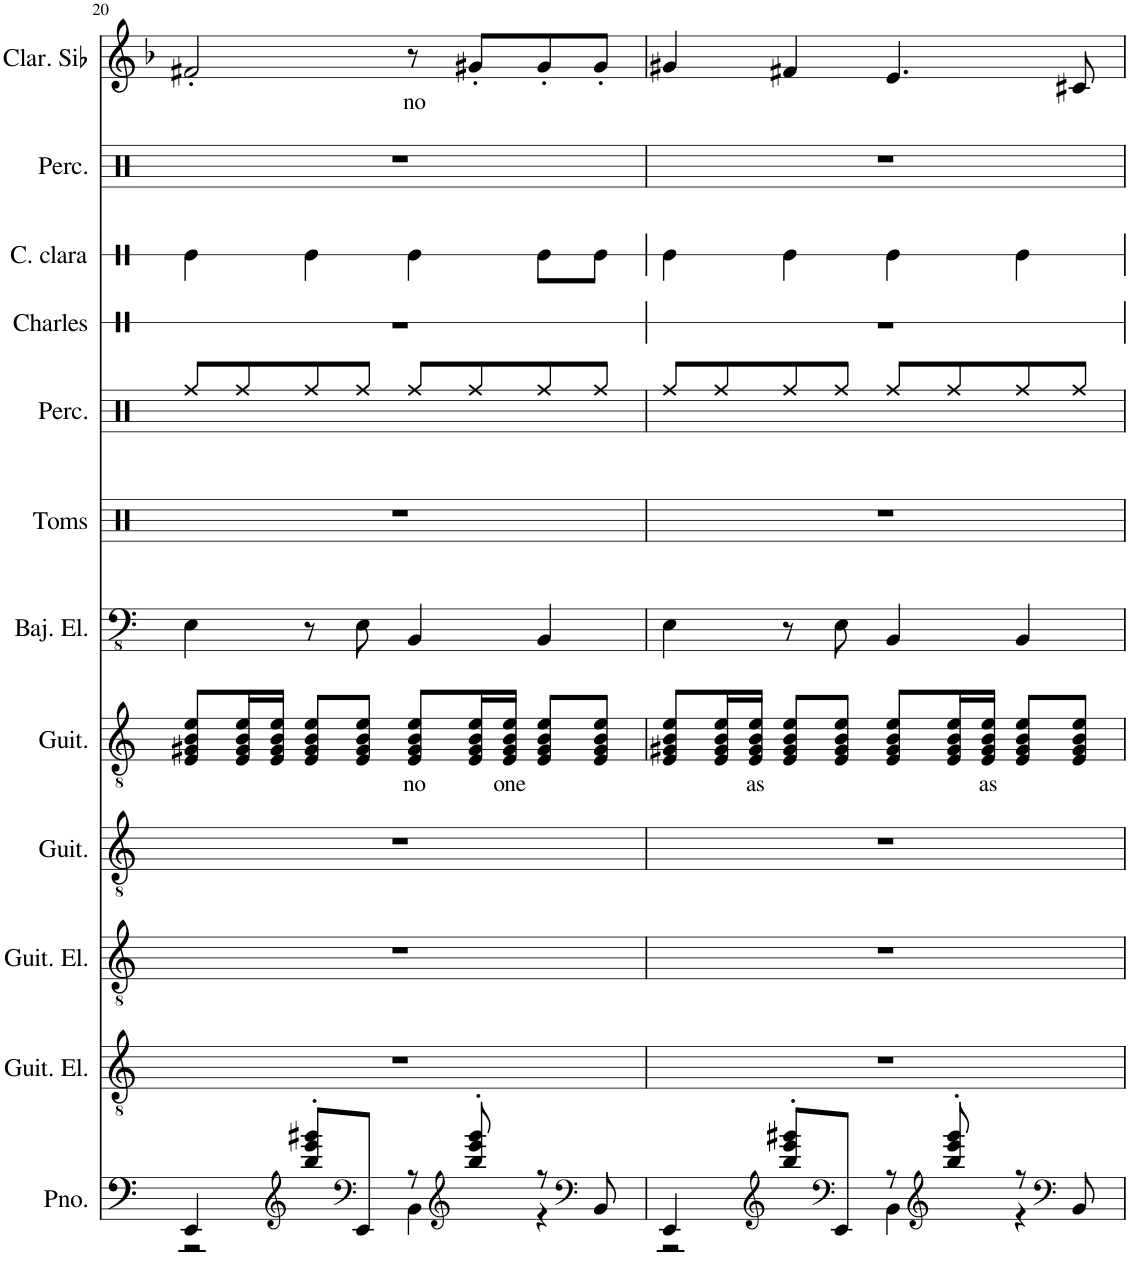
**kern	**kern	**kern	**kern	**kern	**text	**kern	**kern	**kern	**kern	**kern	**kern	**kern	**text
*part12	*part11	*part10	*part9	*part8	*part8	*part7	*part6	*part5	*part4	*part3	*part2	*part1	*part1
*staff12	*staff11	*staff10	*staff9	*staff8	*staff8	*staff7	*staff6	*staff5	*staff4	*staff3	*staff2	*staff1	*staff1
*I"Piano, Ac.Piano	*I"Guitarra eléctrica, Guitar 4	*I"Guitarra eléctrica, Guitar 3	*I"Guitarra acústica, Guitar 2	*I"Guitarra clásica, Guitar 1	*	*I"Bajo eléctrico, Bass Gtr	*I"Tom Toms, Tom Tom	*I"Set de percusión, Ride Cym	*I"Charles, Clsd Hat	*I"Caja clara, Snare	*I"Set de percusión, Kick Drm	*I"Clarinette en Sib	*
*I'Pno.	*I'Guit. El.	*I'Guit. El.	*I'Guit.	*I'Guit.	*	*I'Baj. El.	*I'Toms	*I'Perc.	*I'Charles	*I'C. clara	*I'Perc.	*I'Clar. Sib	*
!!LO:PB:g=z
*clefF4	*clefGv2	*clefGv2	*clefGv2	*clefGv2	*	*clefFv4	*clefX	*clefX	*clefX	*clefX	*clefX	*clefG2	*
*	*	*	*	*	*	*	*	*	*	*	*	*Trd1c2	*
*k[]	*k[]	*k[]	*k[]	*k[]	*	*k[]	*k[]	*k[]	*k[]	*k[]	*k[]	*k[b-]	*
*M4/4	*M4/4	*M4/4	*M4/4	*M4/4	*	*M4/4	*M4/4	*M4/4	*M4/4	*M4/4	*M4/4	*M4/4	*
=20	=20	=20	=20	=20	=20	=20	=20	=20	=20	=20	=20	=20	=20
*^	*	*	*	*	*	*	*	*	*	*	*	*	*
4EE/	2r	1r	1r	1r	8E/ 8G#X/ 8B/ 8e/L	.	4EE\	1r	8Rff/L	1r	4Re\	1r	2f#X'/	.
.	.	.	.	.	16E/ 16G#/ 16B/ 16e/L	.	.	.	8Rff/	.	.	.	.	.
.	.	.	.	.	16E/ 16G#/ 16B/ 16e/JJ	.	.	.	.	.	.	.	.	.
*clefG2	*	*	*	*	*	*	*	*	*	*	*	*	*	*
8bb/' 8eee/' 8ggg#X/'L	.	.	.	.	8E/ 8G#/ 8B/ 8e/L	.	8r	.	8Rff/	.	4Re\	.	.	.
*clefF4	*	*	*	*	*	*	*	*	*	*	*	*	*	*
8EE/J	.	.	.	.	8E/ 8G#/ 8B/ 8e/J	.	8EE\	.	8Rff/J	.	.	.	.	.
!	!	!	!	!	!	!LO:LY:b	!	!	!	!	!	!	!	!LO:LY:b
8r	4BB\	.	.	.	8E/ 8G#/ 8B/ 8e/L	no	4BBB/	.	8Rff/L	.	4Re\	.	8r	no
*clefG2	*	*	*	*	*	*	*	*	*	*	*	*	*	*
8bb/' 8eee/' 8ggg#/'	.	.	.	.	16E/ 16G#/ 16B/ 16e/L	.	.	.	8Rff/	.	.	.	8g#X'/L	.
!	!	!	!	!	!	!LO:LY:b	!	!	!	!	!	!	!	!
.	.	.	.	.	16E/ 16G#/ 16B/ 16e/JJ	one	.	.	.	.	.	.	.	.
8r	4r	.	.	.	8E/ 8G#/ 8B/ 8e/L	.	4BBB/	.	8Rff/	.	8Re\L	.	8g#'/	.
*clefF4	*	*	*	*	*	*	*	*	*	*	*	*	*	*
8BB/	.	.	.	.	8E/ 8G#/ 8B/ 8e/J	.	.	.	8Rff/J	.	8Re\J	.	8g#'/J	.
=21	=21	=21	=21	=21	=21	=21	=21	=21	=21	=21	=21	=21	=21	=21
4EE/	2r	1r	1r	1r	8E/ 8G#X/ 8B/ 8e/L	.	4EE\	1r	8Rff/L	1r	4Re\	1r	4g#X/	.
.	.	.	.	.	16E/ 16G#/ 16B/ 16e/L	.	.	.	8Rff/	.	.	.	.	.
!	!	!	!	!	!	!LO:LY:b	!	!	!	!	!	!	!	!
.	.	.	.	.	16E/ 16G#/ 16B/ 16e/JJ	as	.	.	.	.	.	.	.	.
*clefG2	*	*	*	*	*	*	*	*	*	*	*	*	*	*
8bb/' 8eee/' 8ggg#X/'L	.	.	.	.	8E/ 8G#/ 8B/ 8e/L	.	8r	.	8Rff/	.	4Re\	.	4f#X/	.
*clefF4	*	*	*	*	*	*	*	*	*	*	*	*	*	*
8EE/J	.	.	.	.	8E/ 8G#/ 8B/ 8e/J	.	8EE\	.	8Rff/J	.	.	.	.	.
8r	4BB\	.	.	.	8E/ 8G#/ 8B/ 8e/L	.	4BBB/	.	8Rff/L	.	4Re\	.	4.e/	.
*clefG2	*	*	*	*	*	*	*	*	*	*	*	*	*	*
8bb/' 8eee/' 8ggg#/'	.	.	.	.	16E/ 16G#/ 16B/ 16e/L	.	.	.	8Rff/	.	.	.	.	.
!	!	!	!	!	!	!LO:LY:b	!	!	!	!	!	!	!	!
.	.	.	.	.	16E/ 16G#/ 16B/ 16e/JJ	as	.	.	.	.	.	.	.	.
8r	4r	.	.	.	8E/ 8G#/ 8B/ 8e/L	.	4BBB/	.	8Rff/	.	4Re\	.	.	.
*clefF4	*	*	*	*	*	*	*	*	*	*	*	*	*	*
8BB/	.	.	.	.	8E/ 8G#/ 8B/ 8e/J	.	.	.	8Rff/J	.	.	.	8c#X/	.
*v	*v	*	*	*	*	*	*	*	*	*	*	*	*	*
=	=	=	=	=	=	=	=	=	=	=	=	=	=
*-	*-	*-	*-	*-	*-	*-	*-	*-	*-	*-	*-	*-	*-
